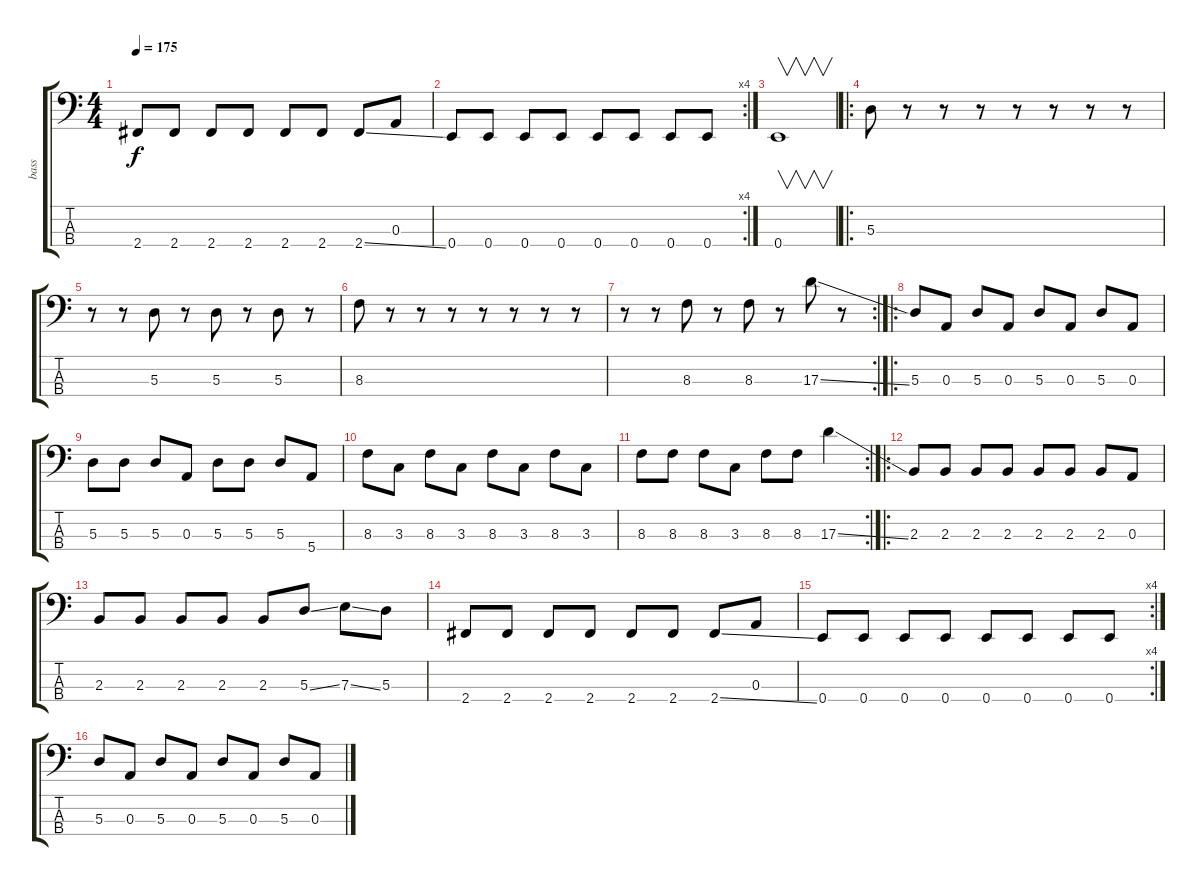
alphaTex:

\track ("bass" "bass") {instrument electricbasspick}
\staff {score tabs}
\tuning (G2 D2 A1 E1) {hide}
\ts (4 4)
\tempo 175
\clef f4
\ks c
2.4.8{dy f} 2.4.8 2.4.8 2.4.8 2.4.8 2.4.8 2.4{ss}.8 0.3.8 |
\rc 4
0.4.8 0.4.8 0.4.8 0.4.8 0.4.8 0.4.8 0.4.8 0.4.8 |
0.4.1{v} |
\ro
5.3.8 r.8 r.8 r.8 r.8 r.8 r.8 r.8 |
r.8 r.8 5.3.8 r.8 5.3.8 r.8 5.3.8 r.8 |
8.3.8 r.8 r.8 r.8 r.8 r.8 r.8 r.8 |
\rc 2
r.8 r.8 8.3.8 r.8 8.3.8 r.8 17.3{ss}.8 r.8 |
\ro
5.3.8 0.3.8 5.3.8 0.3.8 5.3.8 0.3.8 5.3.8 0.3.8 |
5.3.8 5.3.8 5.3.8 0.3.8 5.3.8 5.3.8 5.3.8 5.4.8 |
8.3.8 3.3.8 8.3.8 3.3.8 8.3.8 3.3.8 8.3.8 3.3.8 |
\rc 2
8.3.8 8.3.8 8.3.8 3.3.8 8.3.8 8.3.8 17.3{ss}.4 |
\ro
2.3.8 2.3.8 2.3.8 2.3.8 2.3.8 2.3.8 2.3.8 0.3.8 |
2.3.8 2.3.8 2.3.8 2.3.8 2.3.8 5.3{ss}.8 7.3{ss}.8 5.3.8 |
2.4.8 2.4.8 2.4.8 2.4.8 2.4.8 2.4.8 2.4{ss}.8 0.3.8 |
\rc 4
0.4.8 0.4.8 0.4.8 0.4.8 0.4.8 0.4.8 0.4.8 0.4.8 |
5.3.8{volume 16 instrument electricbasspick} 0.3.8 5.3.8 0.3.8 5.3.8 0.3.8 5.3.8 0.3.8
